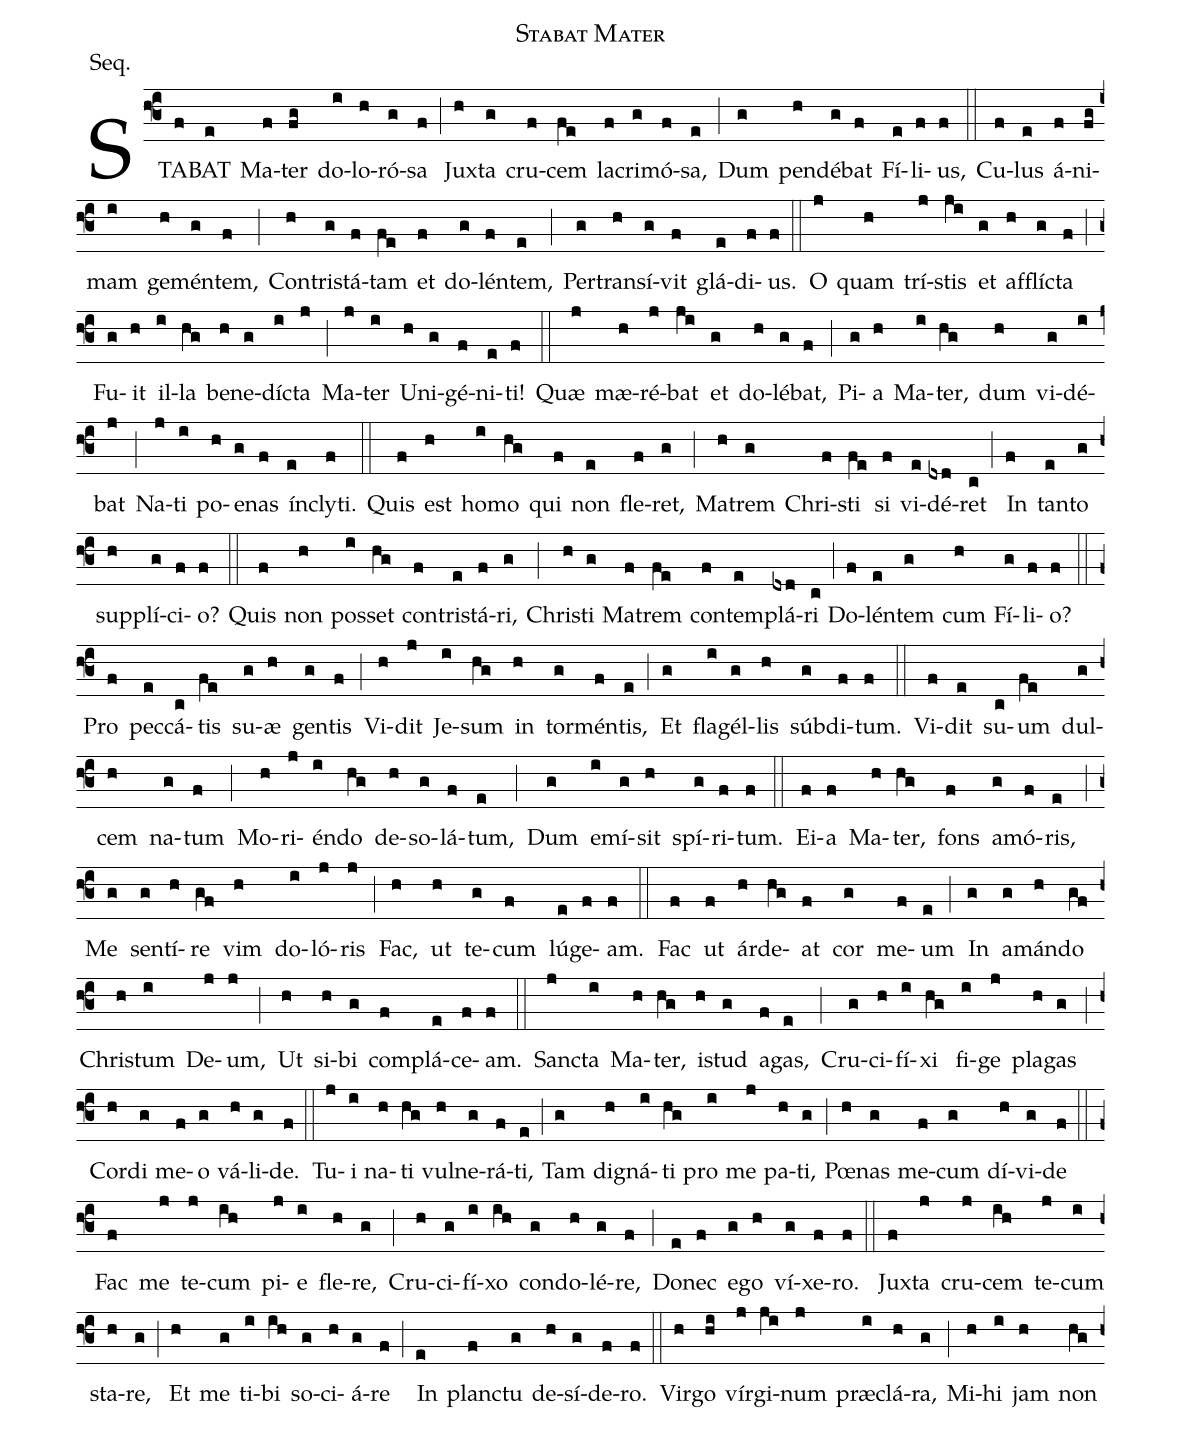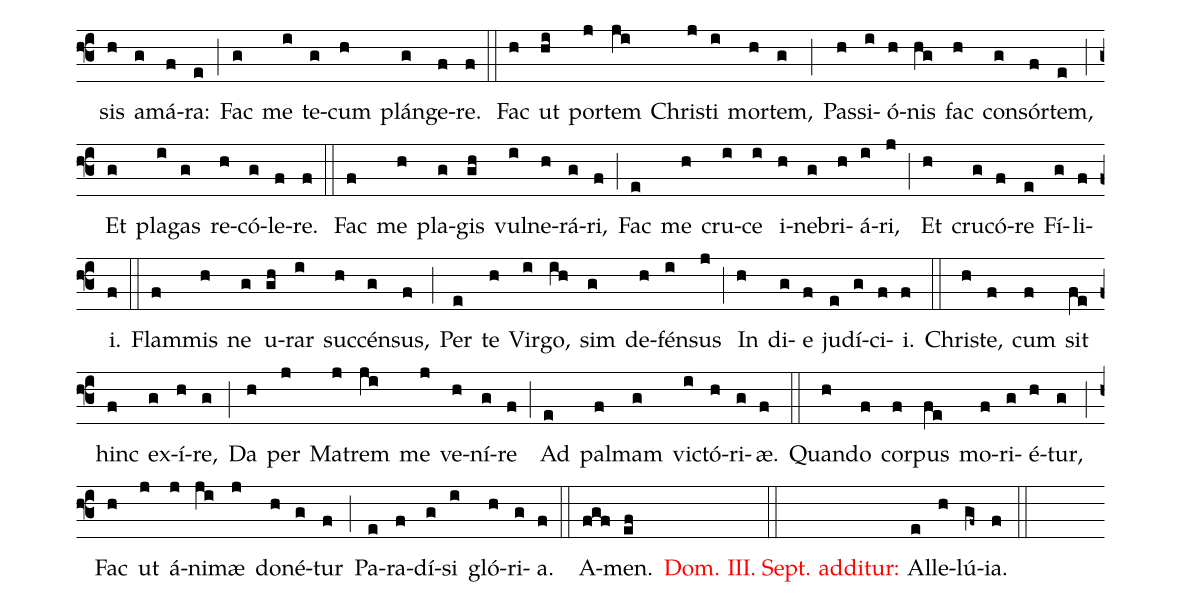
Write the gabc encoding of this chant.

name:Stabat Mater;
annotation:Seq.;
mode:II.;
%%
(f3) STA(f)BAT(e) Ma(f)ter(fg) do(i)lo(h)ró(g)sa(f) (;) Jux(h)ta(g) cru(f)cem(fe) la(f)cri(g)mó(f)sa,(e) (;) Dum(g) pen(h)dé(g)bat(f) Fí(e)li(f)us,(f) (::) Cu(f)lus(e) á(f)ni(fg)mam(i) ge(h)mén(g)tem,(f) (;) Con(h)tri(g)stá(f)tam(fe) et(f) do(g)lén(f)tem,(e) (;) Per(g)tran(h)sí(g)vit(f) glá(e)di(f)us.(f) (::) O(j) quam(h) trí(j)stis(ji) et(g) af(h)flí(g)cta(f) (;) Fu(g)it(h) il(i)la(hg) be(h)ne(g)dí(i)cta(j) (;) Ma(j)ter(i) U(h)ni(g)gé(f)ni(e)ti!(f) (::) Quæ(j) mæ(h)ré(j)bat(ji) et(g) do(h)lé(g)bat,(f) (;) Pi(g)a(h) Ma(i)ter,(hg) dum(h) vi(g)dé(i)bat(j) (;) Na(j)ti(i) po(h)e(g)nas(f) ínc(e)lyti.(f) (::) Quis(f) est(h) ho(i)mo(hg) qui(f) non(e) fle(f)ret,(g) (;) Ma(h)trem(g) Chri(f)sti(fe) si(f) vi(e)dé(dxd)ret(c) (;) In(f) tan(e)to(g) sup(h)plí(g)ci(f)o?(f) (::) Quis(f) non(h) pos(i)set(hg) con(f)tri(e)stá(f)ri,(g) (;) Chri(h)sti(g) Ma(f)trem(fe) con(f)tem(e)plá(dxd)ri(c) (;) Do(f)lén(e)tem(g) cum(h) Fí(g)li(f)o?(f) (::) Pro(f) pec(e)cá(c)tis(fe) su(g)æ(h) gen(g)tis(f) (;) Vi(h)dit(j) Je(i)sum(hg) in(h) tor(g)mén(f)tis,(e) (;) Et(g) fla(i)gél(g)lis(h) súb(g)di(f)tum.(f) (::) Vi(f)dit(e) su(c)um(fe) dul(g)cem(h) na(g)tum(f) (;) Mo(h)ri(j)én(i)do(hg) de(h)so(g)lá(f)tum,(e) (;) Dum(g) e(i)mí(g)sit(h) spí(g)ri(f)tum.(f) (::) Ei(f)a(f) Ma(h)ter,(hg) fons(f) a(g)mó(f)ris,(e) (;) Me(g) sen(g)tí(h)re(gf) vim(h) do(i)ló(j)ris(j) (;) Fac,(h) ut(h) te(g)cum(f) lú(e)ge(f)am.(f) (::) Fac(f) ut(f) ár(h)de(hg)at(f) cor(g) me(f)um(e) (;) In(g) a(g)mán(h)do(gf) Chri(h)stum(i) De(j)um,(j) (;) Ut(h) si(h)bi(g) com(f)plá(e)ce(f)am.(f) (::) Sanc(j)ta(i) Ma(h)ter,(hg) i(h)stud(g) a(f)gas,(e) (;) Cru(g)ci(h)fí(i)xi(hg) fi(i)ge(j) pla(h)gas(g) (;) Cor(h)di(g) me(f)o(g) vá(h)li(g)de.(f) (::) Tu(j)i(i) na(h)ti(hg) vul(h)ne(g)rá(f)ti,(e) (;) Tam(g) di(h)gná(i)ti(hg) pro(i) me(j) pa(h)ti,(g) (;) Pœ(h)nas(g) me(f)cum(g) dí(h)vi(g)de(f) (::) Fac(f) me(j) te(j)cum(ih) pi(j)e(i) fle(h)re,(g) (;) Cru(h)ci(g)fí(i)xo(ih) con(g)do(h)lé(g)re,(f) (;) Do(e)nec(f) e(g)go(h) ví(g)xe(f)ro.(f) (::) Jux(f)ta(j) cru(j)cem(ih) te(j)cum(i) sta(h)re,(g) (;) Et(h) me(g) ti(i)bi(ih) so(g)ci(h)á(g)re(f) (;) In(e) plan(f)ctu(g) de(h)sí(g)de(f)ro.(f) (::) Vir(h)go(hi) vír(j)gi(ji)num(j) præ(i)clá(h)ra,(g) (;) Mi(h)hi(i) jam(h) non(hg) sis(h) a(g)má(f)ra:(e) (;) Fac(g) me(i) te(g)cum(h) plán(g)ge(f)re.(f) (::) Fac(h) ut(hi) por(j)tem(ji) Chri(j)sti(i) mor(h)tem,(g) (;) Pas(h)si(i)ó(h)nis(hg) fac(h) con(g)sór(f)tem,(e) (;) Et(g) pla(i)gas(g) re(h)có(g)le(f)re.(f) (::) Fac(f) me(h) pla(g)gis(gh) vul(i)ne(h)rá(g)ri,(f) (;) Fac(e) me(h) cru(i)ce(i) i(h)ne(g)bri(h)á(i)ri,(j) (;) Et(h) cru(g)có(f)re(e) Fí(g)li(f)i.(f) (::) Flam(f)mis(h) ne(g) u(gh)rar(i) suc(h)cén(g)sus,(f) (;) Per(e) te(h) Vir(i)go,(ih) sim(g) de(h)fén(i)sus(j) (;) In(h) di(g)e(f) ju(e)dí(g)ci(f)i.(f) (::) Chri(h)ste,(f) cum(f) sit(fe) hinc(f) ex(g)í(h)re,(g) (;) Da(h) per(j) Ma(j)trem(ji) me(j) ve(h)ní(g)re(f) (;) Ad(e) pal(f)mam(g) vi(i)ctó(h)ri(g)æ.(f) (::) Quan(h)do(f) cor(f)pus(fe) mo(f)ri(g)é(h)tur,(g) (;) Fac(h) ut(j) á(j)ni(ji)mæ(j) do(h)né(g)tur(f) (;) Pa(e)ra(f)dí(g)si(i) gló(h)ri(g)a.(f) (::) A(fgf)men.(ef) (::) <v>\red{Dom. III. Sept. additur:}</v> Al(e)le(h)lú(gf~)ia.(f) (::)
